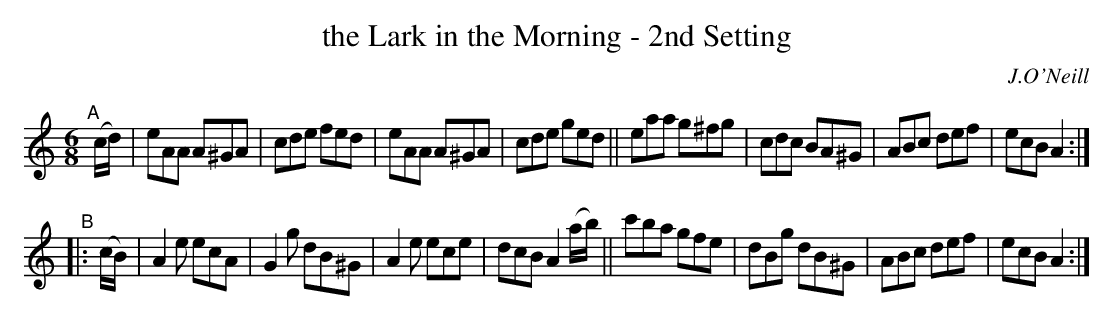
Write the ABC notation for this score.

X:1
T: the Lark in the Morning - 2nd Setting
O: J.O'Neill
M: 6/8
L: 1/8
K: Am
"^A"[|] (c/d/) |\
eAA A^GA | cde fed | eAA A^GA | cde ged ||\
eaa g^fg | cdc BA^G | ABc def | ecB A2 :|
"^B"|: (c/B/) |\
A2e ecA | G2g dB^G | A2e ece | dcB A2(a/b/) ||\
c'ba gfe | dBg dB^G | ABc def | ecB A2 :|
